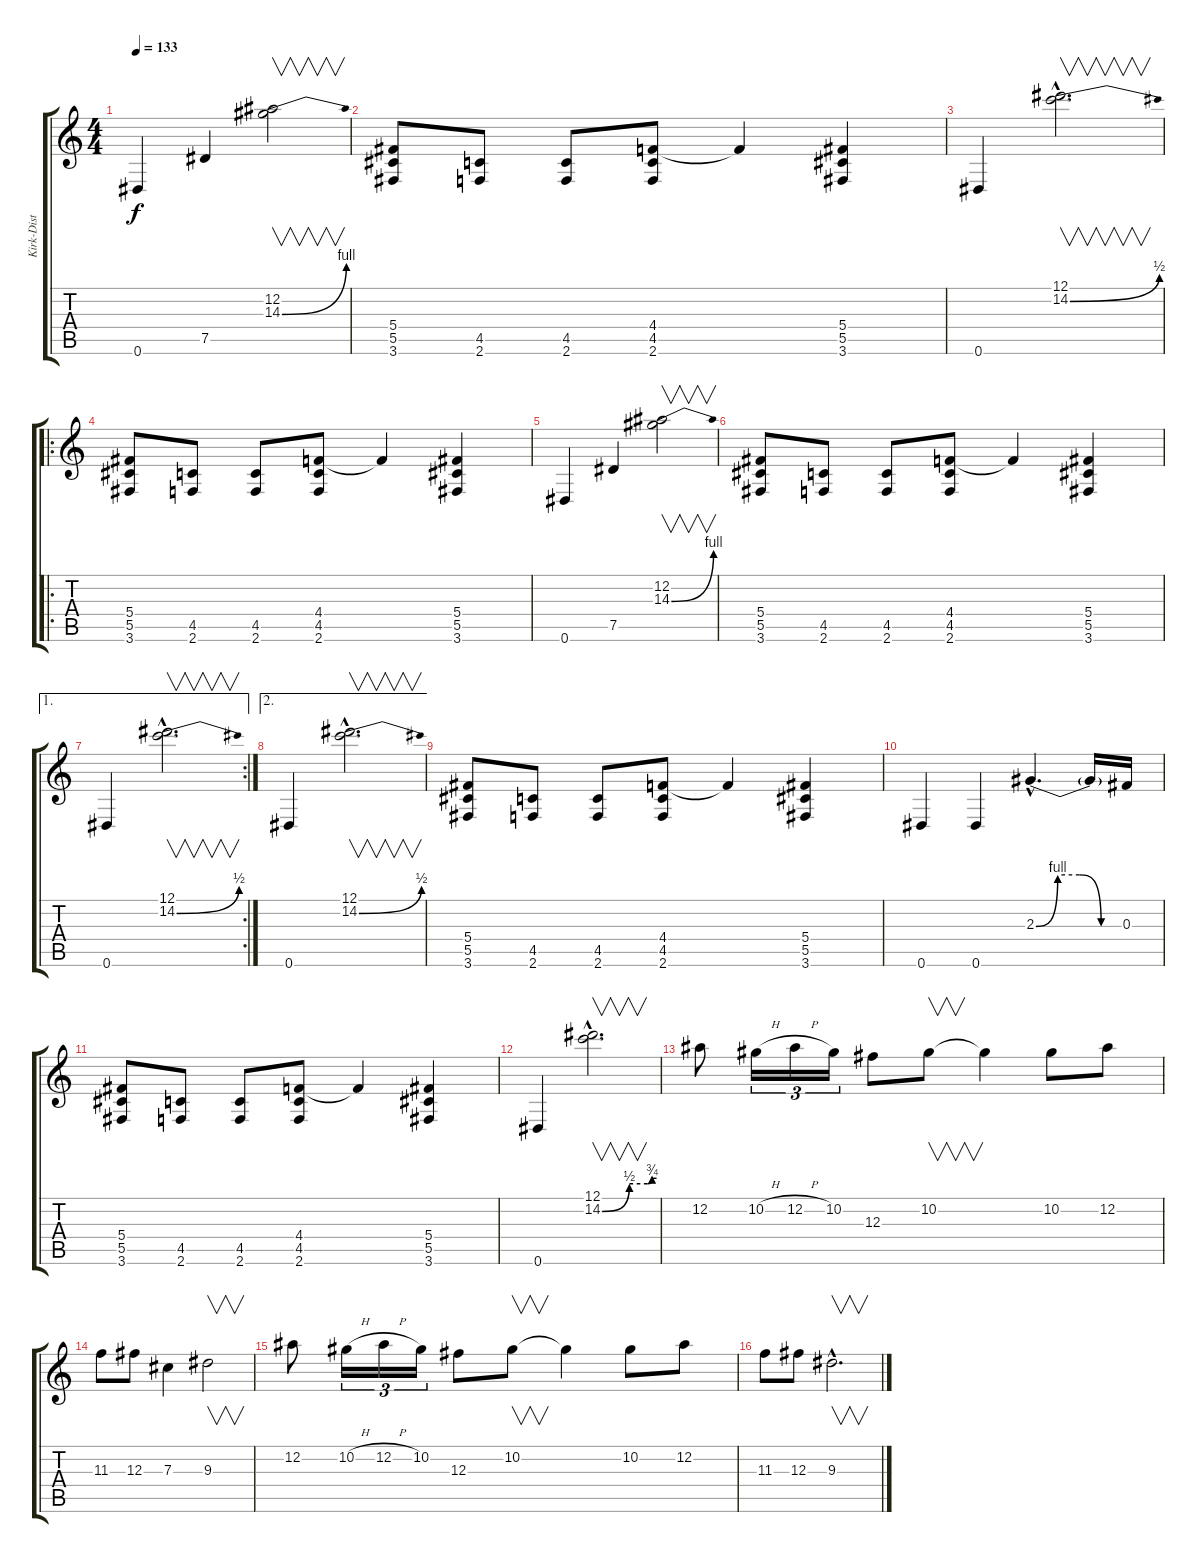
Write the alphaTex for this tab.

\track ("Kirk-Dist" "Kirk-Dist") {instrument distortionguitar}
\staff {score tabs}
\tuning (Eb4 Bb3 Gb3 Db3 Ab2 Eb2) {hide}
\ts (4 4)
\tempo 133
\clef g2
\ks c
0.6.4{dy f} 7.5.4 (12.2 14.3{be (bend 0 0 60 4)}).2{v} |
(5.4 5.5 3.6).8 (4.5 2.6).8 (4.5 2.6).8 (4.4 4.5 2.6).8 4.4{t}.4 (5.4 5.5 3.6).4 |
0.6.4 (12.1{hac} 14.2{be (bend 0 0 60 2) hac}).2{v d} |
\ro
(5.4 5.5 3.6).8 (4.5 2.6).8 (4.5 2.6).8 (4.4 4.5 2.6).8 4.4{t}.4 (5.4 5.5 3.6).4 |
0.6.4 7.5.4 (12.2 14.3{be (bend 0 0 60 4)}).2{v} |
(5.4 5.5 3.6).8 (4.5 2.6).8 (4.5 2.6).8 (4.4 4.5 2.6).8 4.4{t}.4 (5.4 5.5 3.6).4 |
\ae 1
\rc 2
0.6.4 (12.1{hac} 14.2{be (bend 0 0 60 2) hac}).2{v d} |
\ae 2
0.6.4 (12.1{hac} 14.2{be (bend 0 0 60 2) hac}).2{v d} |
(5.4 5.5 3.6).8 (4.5 2.6).8 (4.5 2.6).8 (4.4 4.5 2.6).8 4.4{t}.4 (5.4 5.5 3.6).4 |
0.6.4 0.6.4 2.3{be (custom 0 0 15 4 30 4 45 0 60 0) hac}.4{d} 2.3{t}.16 0.3.16 |
(5.4 5.5 3.6).8 (4.5 2.6).8 (4.5 2.6).8 (4.4 4.5 2.6).8 4.4{t}.4 (5.4 5.5 3.6).4 |
0.6.4 (12.1{hac} 14.2{be (custom 0 0 30 2 50 2 55 3 60 3) hac}).2{v d} |
12.2.8 10.2{h}.16{tu (3 2)} 12.2{h}.16{tu (3 2)} 10.2.16{tu (3 2)} 12.3.8 10.2.8{v} 10.2{t}.4 10.2.8 12.2.8 |
11.3.8 12.3.8 7.3.4 9.3.2{v} |
12.2.8 10.2{h}.16{tu (3 2)} 12.2{h}.16{tu (3 2)} 10.2.16{tu (3 2)} 12.3.8 10.2.8{v} 10.2{t}.4 10.2.8 12.2.8 |
11.3.8 12.3.8 9.3{hac}.2{v d}
